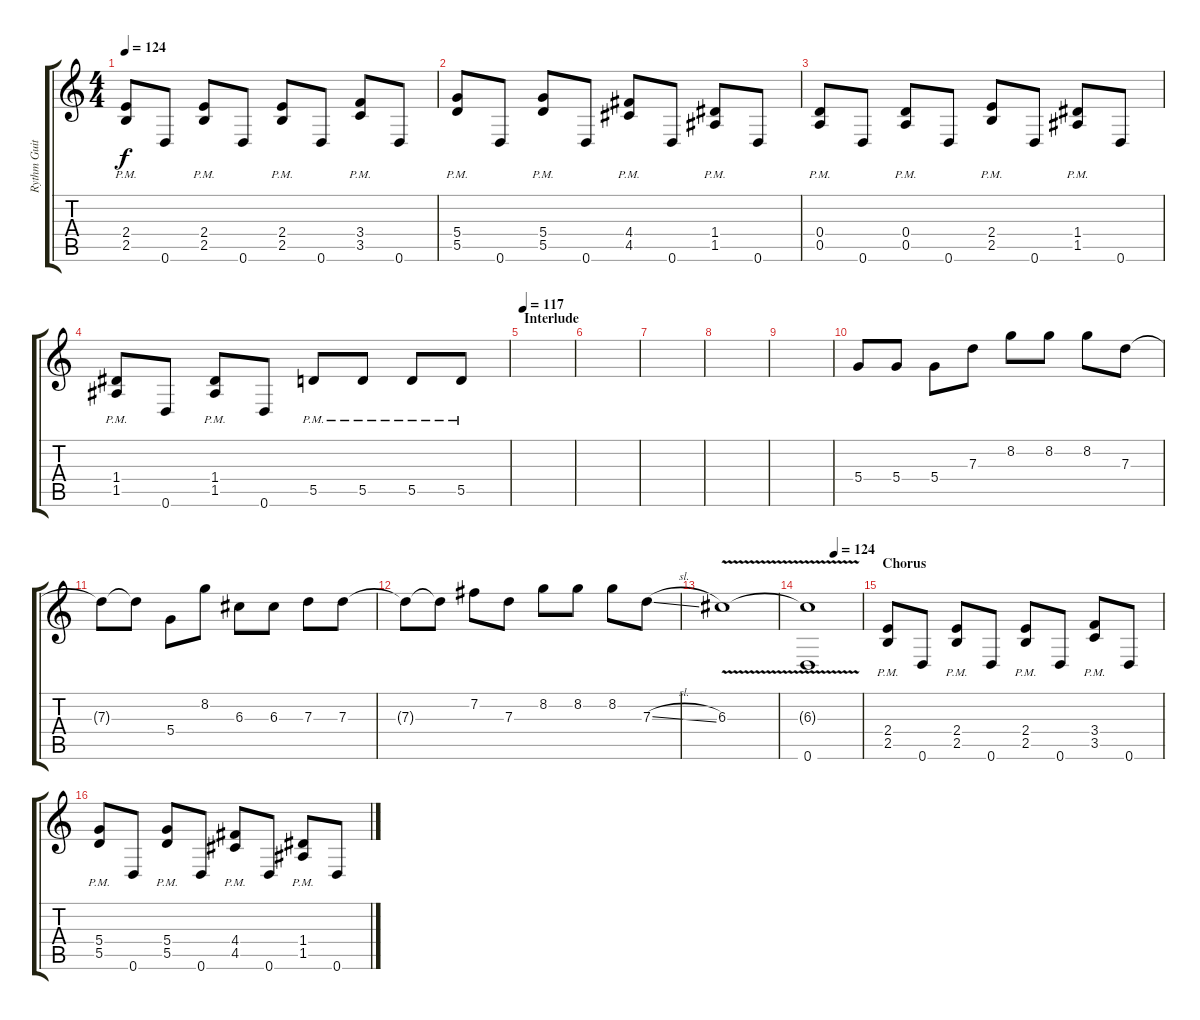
\track ("Rythm Guitar" "Rythm Guit") {instrument distortionguitar}
\staff {score tabs}
\tuning (E4 B3 G3 D3 A2 D2) {hide}
\ts (4 4)
\tempo 124
\clef g2
\ks c
(2.4{pm} 2.5{pm}).8{dy f} 0.6.8 (2.4{pm} 2.5{pm}).8 0.6.8 (2.4{pm} 2.5{pm}).8 0.6.8 (3.4{pm} 3.5{pm}).8 0.6.8 |
(5.4{pm} 5.5{pm}).8 0.6.8 (5.4{pm} 5.5{pm}).8 0.6.8 (4.4{pm} 4.5{pm}).8 0.6.8 (1.4{pm} 1.5{pm}).8 0.6.8 |
(0.4{pm} 0.5{pm}).8 0.6.8 (0.4{pm} 0.5{pm}).8 0.6.8 (2.4{pm} 2.5{pm}).8 0.6.8 (1.4{pm} 1.5{pm}).8 0.6.8 |
(1.4{pm} 1.5{pm}).8 0.6.8 (1.4{pm} 1.5{pm}).8 0.6.8 5.5{pm}.8 5.5{pm}.8 5.5{pm}.8 5.5{pm}.8 |
\section ("" "Interlude")
\tempo 117
|
|
|
|
|
5.4.8{volume 12 instrument electricguitarmuted} 5.4.8 5.4.8 7.3.8 8.2.8 8.2.8 8.2.8 7.3.8 |
7.3{t}.8 7.3{t}.8 5.4.8 8.2.8 6.3.8 6.3.8 7.3.8 7.3.8 |
7.3{t}.8 7.3{t}.8 7.2.8 7.3.8 8.2.8 8.2.8 8.2.8 7.3{sl}.8 |
6.3{v}.1 |
\tempo (124 0.5)
(6.3{t} 0.6).1 |
\section ("" "Chorus")
(2.4{pm} 2.5{pm}).8{volume 14 instrument distortionguitar} 0.6.8 (2.4{pm} 2.5{pm}).8 0.6.8 (2.4{pm} 2.5{pm}).8 0.6.8 (3.4{pm} 3.5{pm}).8 0.6.8 |
(5.4{pm} 5.5{pm}).8 0.6.8 (5.4{pm} 5.5{pm}).8 0.6.8 (4.4{pm} 4.5{pm}).8 0.6.8 (1.4{pm} 1.5{pm}).8 0.6.8
